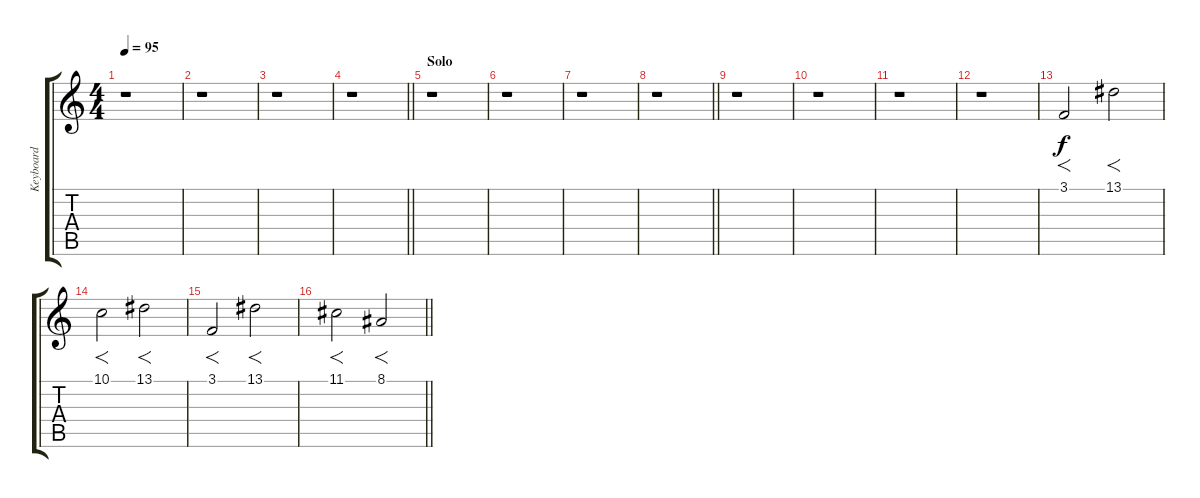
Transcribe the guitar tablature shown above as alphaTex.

\track ("Keyboard" "Keyboard") {instrument lead1square}
\staff {score tabs}
\tuning (D4 A3 F3 C3 G2 C2) {hide}
\ts (4 4)
\tempo 95
\clef g2
\ks c
r.1{dy mf} |
r.1 |
r.1 |
\barLineRight lightlight
r.1 |
\section ("" "Solo")
r.1 |
r.1 |
r.1 |
\barLineRight lightlight
r.1 |
\section ("" "")
r.1 |
r.1 |
r.1 |
r.1 |
3.1.2{f dy f volume 16 instrument synthstrings2} 13.1.2{f} |
10.1.2{f} 13.1.2{f} |
3.1.2{f} 13.1.2{f} |
\barLineRight lightlight
11.1.2{f} 8.1.2{f}
